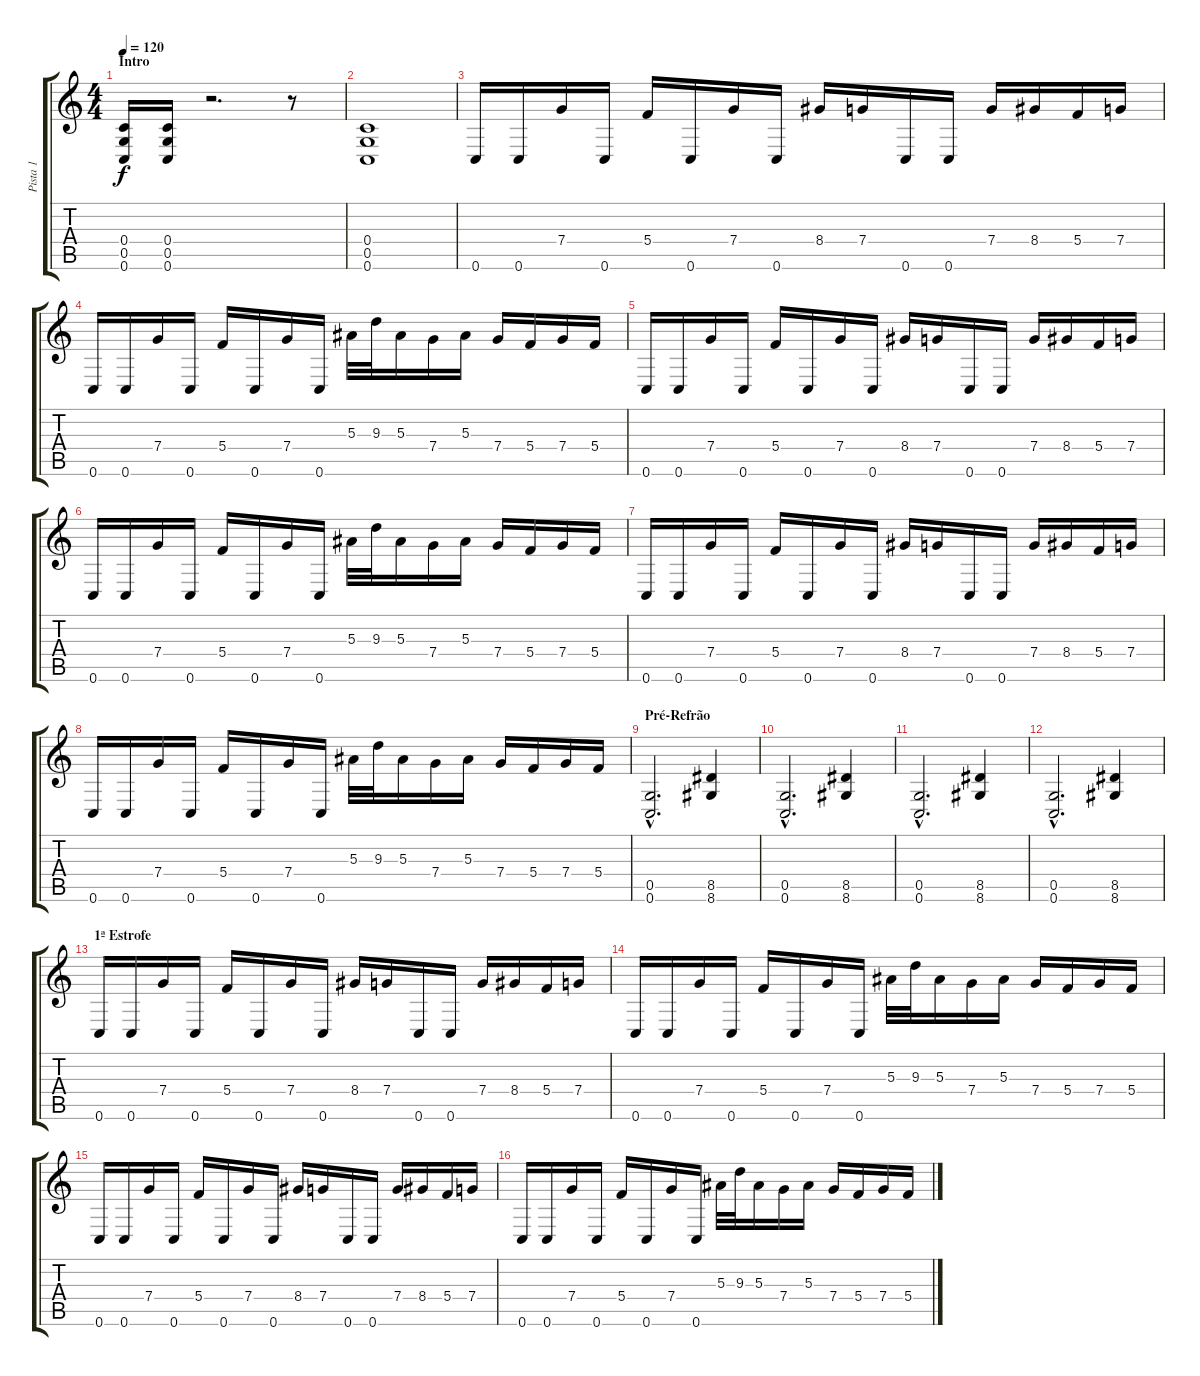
\track ("Pista 1" "Pista 1") {instrument distortionguitar}
\staff {score tabs}
\tuning (D4 A3 F3 C3 G2 C2) {hide}
\ts (4 4)
\section ("" "Intro")
\tempo 120
\clef g2
\ks c
(0.4 0.5 0.6).16{dy f instrument distortionguitar} (0.4 0.5 0.6).16 r.2{d} r.8 |
(0.4 0.5 0.6).1 |
0.6.16 0.6.16 7.4.16 0.6.16 5.4.16 0.6.16 7.4.16 0.6.16 8.4.16 7.4.16 0.6.16 0.6.16 7.4.16 8.4.16 5.4.16 7.4.16 |
0.6.16 0.6.16 7.4.16 0.6.16 5.4.16 0.6.16 7.4.16 0.6.16 5.3.32 9.3.32 5.3.16 7.4.16 5.3.16 7.4.16 5.4.16 7.4.16 5.4.16 |
0.6.16 0.6.16 7.4.16 0.6.16 5.4.16 0.6.16 7.4.16 0.6.16 8.4.16 7.4.16 0.6.16 0.6.16 7.4.16 8.4.16 5.4.16 7.4.16 |
0.6.16 0.6.16 7.4.16 0.6.16 5.4.16 0.6.16 7.4.16 0.6.16 5.3.32 9.3.32 5.3.16 7.4.16 5.3.16 7.4.16 5.4.16 7.4.16 5.4.16 |
0.6.16 0.6.16 7.4.16 0.6.16 5.4.16 0.6.16 7.4.16 0.6.16 8.4.16 7.4.16 0.6.16 0.6.16 7.4.16 8.4.16 5.4.16 7.4.16 |
0.6.16 0.6.16 7.4.16 0.6.16 5.4.16 0.6.16 7.4.16 0.6.16 5.3.32 9.3.32 5.3.16 7.4.16 5.3.16 7.4.16 5.4.16 7.4.16 5.4.16 |
\section ("" "Pré-Refrão")
(0.5{hac} 0.6{hac}).2{d} (8.5 8.6).4 |
(0.5{hac} 0.6{hac}).2{d} (8.5 8.6).4 |
(0.5{hac} 0.6{hac}).2{d} (8.5 8.6).4 |
(0.5{hac} 0.6{hac}).2{d} (8.5 8.6).4 |
\section ("" "1ª Estrofe")
0.6.16 0.6.16 7.4.16 0.6.16 5.4.16 0.6.16 7.4.16 0.6.16 8.4.16 7.4.16 0.6.16 0.6.16 7.4.16 8.4.16 5.4.16 7.4.16 |
0.6.16 0.6.16 7.4.16 0.6.16 5.4.16 0.6.16 7.4.16 0.6.16 5.3.32 9.3.32 5.3.16 7.4.16 5.3.16 7.4.16 5.4.16 7.4.16 5.4.16 |
0.6.16 0.6.16 7.4.16 0.6.16 5.4.16 0.6.16 7.4.16 0.6.16 8.4.16 7.4.16 0.6.16 0.6.16 7.4.16 8.4.16 5.4.16 7.4.16 |
0.6.16 0.6.16 7.4.16 0.6.16 5.4.16 0.6.16 7.4.16 0.6.16 5.3.32 9.3.32 5.3.16 7.4.16 5.3.16 7.4.16 5.4.16 7.4.16 5.4.16
